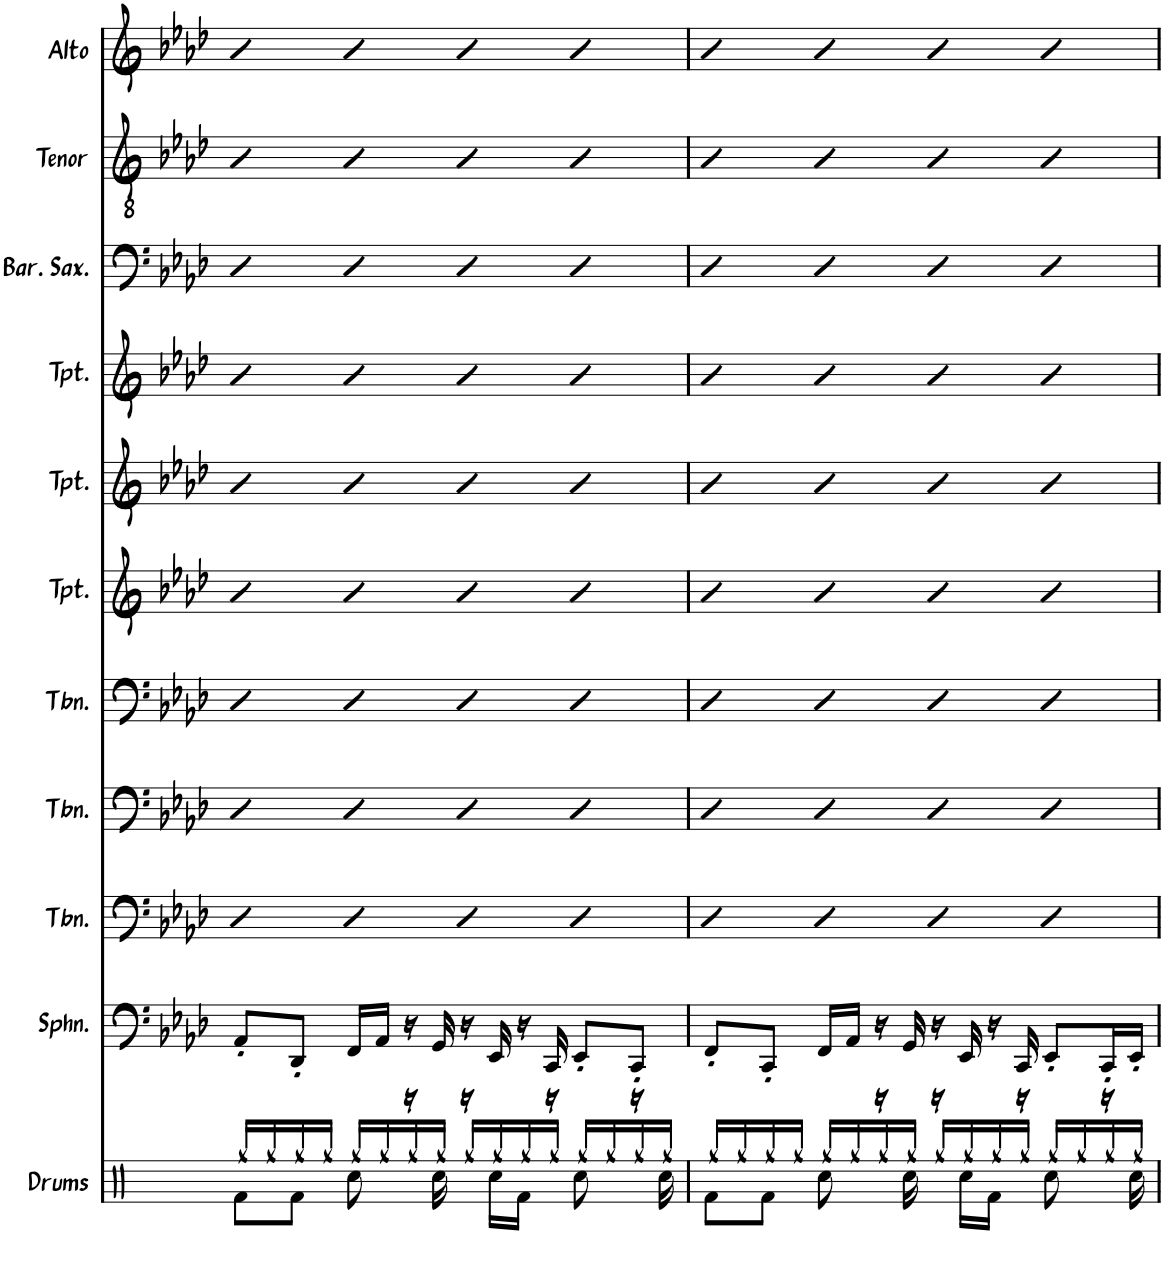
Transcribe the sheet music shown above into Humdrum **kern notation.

**kern	**kern	**kern	**kern	**kern	**kern	**kern	**kern	**kern	**kern	**kern
*part11	*part10	*part9	*part8	*part7	*part6	*part5	*part4	*part3	*part2	*part1
*staff11	*staff10	*staff9	*staff8	*staff7	*staff6	*staff5	*staff4	*staff3	*staff2	*staff1
*I"Drums	*I"Sousaphone	*I"Trombone	*I"Trombone	*I"Trombone	*I"Trumpet	*I"Trumpet	*I"Trumpet	*I"Baritone Saxophone	*I"Tenor Sax	*I"Alto Sax
*I'Drums	*I'Sphn.	*I'Tbn.	*I'Tbn.	*I'Tbn.	*I'Tpt.	*I'Tpt.	*I'Tpt.	*I'Bar. Sax.	*I'Tenor	*I'Alto
!!LO:PB:g=z
*clefX	*clefF4	*clefF4	*clefF4	*clefF4	*clefG2	*clefG2	*clefG2	*clefF4	*clefGv2	*clefG2
*	*	*	*	*	*ITrd1c2	*ITrd1c2	*ITrd1c2	*ITrd12c21	*ITrd8c14	*ITrd5c9
*k[]	*k[b-e-a-d-]	*k[b-e-a-d-]	*k[b-e-a-d-]	*k[b-e-a-d-]	*k[b-e-a-d-]	*k[b-e-a-d-]	*k[b-e-a-d-]	*k[b-e-a-d-]	*k[b-e-a-d-]	*k[b-e-a-d-]
*M4/4	*M4/4	*M4/4	*M4/4	*M4/4	*M4/4	*M4/4	*M4/4	*M4/4	*M4/4	*M4/4
=44	=44	=44	=44	=44	=44	=44	=44	=44	=44	=44
*^	*	*	*	*	*	*	*	*	*	*
8Rf\L	16Rgg/LL	8AA-'/L	4D-	4D-	4D-	4b-	4b-	4b-	4D-	4B-	4b-
.	16Rgg/	.	.	.	.	.	.	.	.	.	.
8Rf\J	16Rgg/	8DD-'/J	.	.	.	.	.	.	.	.	.
.	16Rgg/JJ	.	.	.	.	.	.	.	.	.	.
8Rcc\	16Rgg/LL	16FF/LL	4D-	4D-	4D-	4b-	4b-	4b-	4D-	4B-	4b-
.	16Rgg/	16AA-/JJ	.	.	.	.	.	.	.	.	.
16r	16Rgg/	16r	.	.	.	.	.	.	.	.	.
16Rcc\	16Rgg/JJ	16GG/	.	.	.	.	.	.	.	.	.
16r	16Rgg/LL	16r	4D-	4D-	4D-	4b-	4b-	4b-	4D-	4B-	4b-
16Rcc\LL	16Rgg/	16EE-/	.	.	.	.	.	.	.	.	.
16Rf\JJ	16Rgg/	16r	.	.	.	.	.	.	.	.	.
16r	16Rgg/JJ	16CC/	.	.	.	.	.	.	.	.	.
8Rcc\	16Rgg/LL	8EE-'/L	4D-	4D-	4D-	4b-	4b-	4b-	4D-	4B-	4b-
.	16Rgg/	.	.	.	.	.	.	.	.	.	.
16r	16Rgg/	8CC'/J	.	.	.	.	.	.	.	.	.
16Rcc\	16Rgg/JJ	.	.	.	.	.	.	.	.	.	.
=45	=45	=45	=45	=45	=45	=45	=45	=45	=45	=45	=45
8Rf\L	16Rgg/LL	8FF'/L	4D-	4D-	4D-	4b-	4b-	4b-	4D-	4B-	4b-
.	16Rgg/	.	.	.	.	.	.	.	.	.	.
8Rf\J	16Rgg/	8CC'/J	.	.	.	.	.	.	.	.	.
.	16Rgg/JJ	.	.	.	.	.	.	.	.	.	.
8Rcc\	16Rgg/LL	16FF/LL	4D-	4D-	4D-	4b-	4b-	4b-	4D-	4B-	4b-
.	16Rgg/	16AA-/JJ	.	.	.	.	.	.	.	.	.
16r	16Rgg/	16r	.	.	.	.	.	.	.	.	.
16Rcc\	16Rgg/JJ	16GG/	.	.	.	.	.	.	.	.	.
16r	16Rgg/LL	16r	4D-	4D-	4D-	4b-	4b-	4b-	4D-	4B-	4b-
16Rcc\LL	16Rgg/	16EE-/	.	.	.	.	.	.	.	.	.
16Rf\JJ	16Rgg/	16r	.	.	.	.	.	.	.	.	.
16r	16Rgg/JJ	16CC/	.	.	.	.	.	.	.	.	.
8Rcc\	16Rgg/LL	8EE-'/L	4D-	4D-	4D-	4b-	4b-	4b-	4D-	4B-	4b-
.	16Rgg/	.	.	.	.	.	.	.	.	.	.
16r	16Rgg/	16CC'/L	.	.	.	.	.	.	.	.	.
16Rcc\	16Rgg/JJ	16EE-'/JJ	.	.	.	.	.	.	.	.	.
*v	*v	*	*	*	*	*	*	*	*	*	*
=	=	=	=	=	=	=	=	=	=	=
*-	*-	*-	*-	*-	*-	*-	*-	*-	*-	*-
